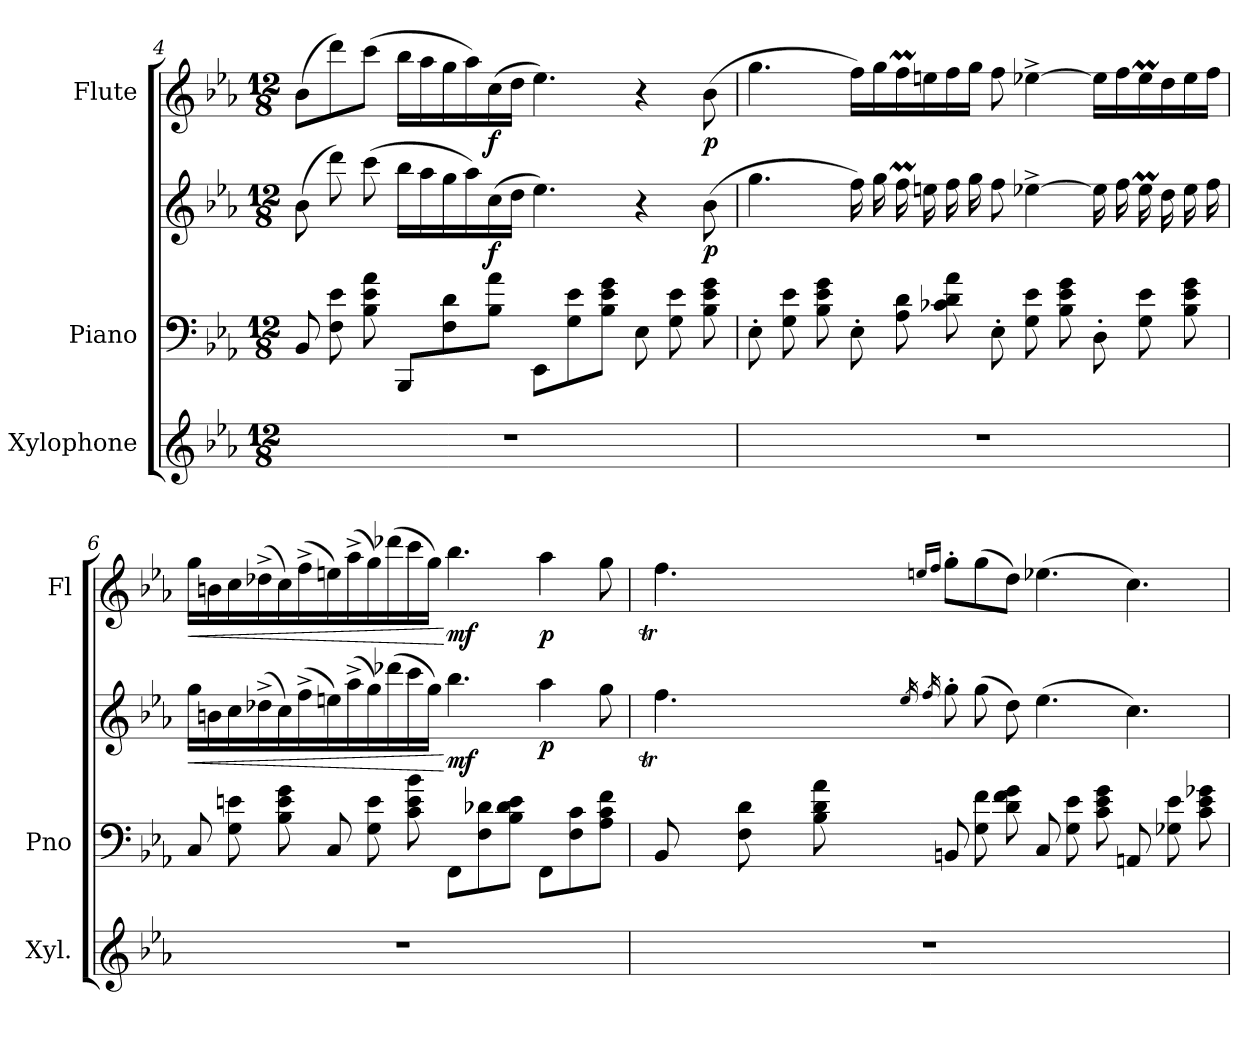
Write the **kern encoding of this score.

**kern	**kern	**kern	**dynam	**kern	**dynam
*part3	*part2	*part2	*part2	*part1	*part1
*staff4	*staff3	*staff2	*staff2/3	*staff1	*staff1
*I"Xylophone	*I"Piano	*	*	*I"Flute	*
*I'Xyl.	*I'Pno	*	*	*I'Fl	*
*clefG2	*clefF4	*clefG2	*	*clefG2	*
*ITrd-7c-12	*	*	*	*	*
*k[b-e-a-]	*k[b-e-a-]	*k[b-e-a-]	*	*k[b-e-a-]	*
*M12/8	*M12/8	*M12/8	*	*M12/8	*
=4	=4	=4	=4	=4	=4
1.r	8BB-/	(8b-\	.	(8b-\L	.
.	8F\ 8e-\	8ddd\)	.	8ddd\)	.
.	8B-\ 8e-\ 8a-\	(8ccc\	.	(8ccc\J	.
.	8BBB-/L	16bb-\LL	.	16bb-\LL	.
.	.	16aa-\	.	16aa-\	.
.	8F\ 8d\	16gg\	.	16gg\	.
.	.	16aa-\)	.	16aa-\)	.
!	!	!	!LO:DY:b	!	!LO:DY:b
.	8B-\ 8a-\J	(16cc\	f	(16cc\	f
.	.	16dd\JJ	.	16dd\JJ	.
.	8EE-/L	4.ee-\)	.	4.ee-\)	.
.	8G\ 8e-\	.	.	.	.
.	8B-\ 8e-\ 8g\J	.	.	.	.
.	8E-\	4r	.	4r	.
.	8G\ 8e-\	.	.	.	.
!	!	!	!LO:DY:b	!	!LO:DY:b
.	8B-\ 8e-\ 8g\	(8b-\	p	(8b-\	p
!!LO:LB:g=z
=5	=5	=5	=5	=5	=5
1.r	8E-'\	4.gg\	.	4.gg\	.
.	8G\ 8e-\	.	.	.	.
.	8B-\ 8e-\ 8g\	.	.	.	.
.	8E-'\	16ff\)	.	16ff\LL)	.
.	.	16gg\	.	16gg\	.
.	8A-\ 8d\	16ffM\	.	16ffM\	.
.	.	16een\	.	16een\	.
.	8c-X\ 8d\ 8a-\	16ff\	.	16ff\	.
.	.	16gg\	.	16gg\JJ	.
.	8E-'\	8ff\	.	8ff\	.
.	8G\ 8e-\	[4ee-X^\	.	[4ee-X^\	.
.	8B-\ 8e-\ 8g\	.	.	.	.
.	8D'\	16ee-\]	.	16ee-\LL]	.
.	.	16ff\	.	16ff\	.
.	8G\ 8e-\	16ee-M\	.	16ee-M\	.
.	.	16dd\	.	16dd\	.
.	8B-\ 8e-\ 8g\	16ee-\	.	16ee-\	.
.	.	16ff\	.	16ff\JJ	.
=6	=6	=6	=6	=6	=6
!	!	!	!LO:HP:b	!	!LO:HP:b
1.r	8C/	16gg\LL	<	16gg\LL	<
.	.	16bn\	.	16bn\	.
.	8G\ 8en\	16cc\	.	16cc\	.
.	.	(16dd-X^\	.	(16dd-X^\	.
.	8B-\ 8e\ 8g\	16cc\)	.	16cc\)	.
.	.	(16ff^\	.	(16ff^\	.
.	8C/	16een\)	.	16een\)	.
.	.	(16aa-^\	.	(16aa-^\	.
.	8G\ 8e\	16gg\)	.	16gg\)	.
.	.	(16ddd-X\	.	(16ddd-X\	.
.	8c\ 8e\ 8b-\	16ccc\	.	16ccc\	.
.	.	16gg\JJ)	.	16gg\JJ)	.
!	!	!	!LO:DY:n=1:b	!	!LO:DY:n=1:b
.	8FF/L	4.bb-\	[ mf	4.bb-\	[ mf
.	8F\ 8d-X\	.	.	.	.
.	8B-\ 8d-\ 8e\J	.	.	.	.
!	!	!	!LO:DY:n=2:b	!	!LO:DY:n=2:b
.	8FF/L	4aa-\	p	4aa-\	p
.	8F\ 8c\	.	.	.	.
.	8A-\ 8c\ 8f\J	8gg\	.	8gg\	.
=7	=7	=7	=7	=7	=7
*	*	*^	*	*^	*
1.r	8BB-/	4.ff\	32ffT\LLLyy	.	4.ff\	32ffT\LLLyy	.
.	.	.	32gg\yy	.	.	32gg\yy	.
.	.	.	32ff\yy	.	.	32ff\yy	.
.	.	.	32gg\yy	.	.	32gg\yy	.
.	8F\ 8d\	.	32ff\yy	.	.	32ff\yy	.
.	.	.	32gg\yy	.	.	32gg\yy	.
.	.	.	32ff\yy	.	.	32ff\yy	.
.	.	.	32gg\yy	.	.	32gg\yy	.
.	8B-\ 8d\ 8a-\	.	32ff\yy	.	.	32ff\yy	.
.	.	.	32gg\yy	.	.	32gg\yy	.
.	.	.	32ee-TTT\yy	.	.	32ee-XTTT\yy	.
.	.	.	32ff\JJJyy	.	.	32ff\JJJyy	.
.	.	16qee-/	.	.	16qeen/LL	.	.
.	.	16qff/	.	.	16qff/JJ	.	.
.	8BBn/	8gg'\	1ryy	.	8gg'\L	1ryy	.
.	8G\ 8f\	(8gg\	.	.	(8gg\	.	.
.	8d\ 8f\ 8g\	8dd\)	.	.	8dd\J)	.	.
.	8C/	(4.ee-\	.	.	(4.ee-\	.	.
.	8G\ 8e-\	.	.	.	.	.	.
.	8c\ 8e-\ 8g\	.	.	.	.	.	.
.	8AAn/	4.cc\)	.	.	4.cc\)	.	.
.	8G-X\ 8e-\	.	.	.	.	.	.
.	8c\ 8e-\ 8g-X\	.	8ryy	.	.	8ryy	.
*	*	*v	*v	*	*	*	*
*	*	*	*	*v	*v	*
=	=	=	=	=	=
*-	*-	*-	*-	*-	*-
